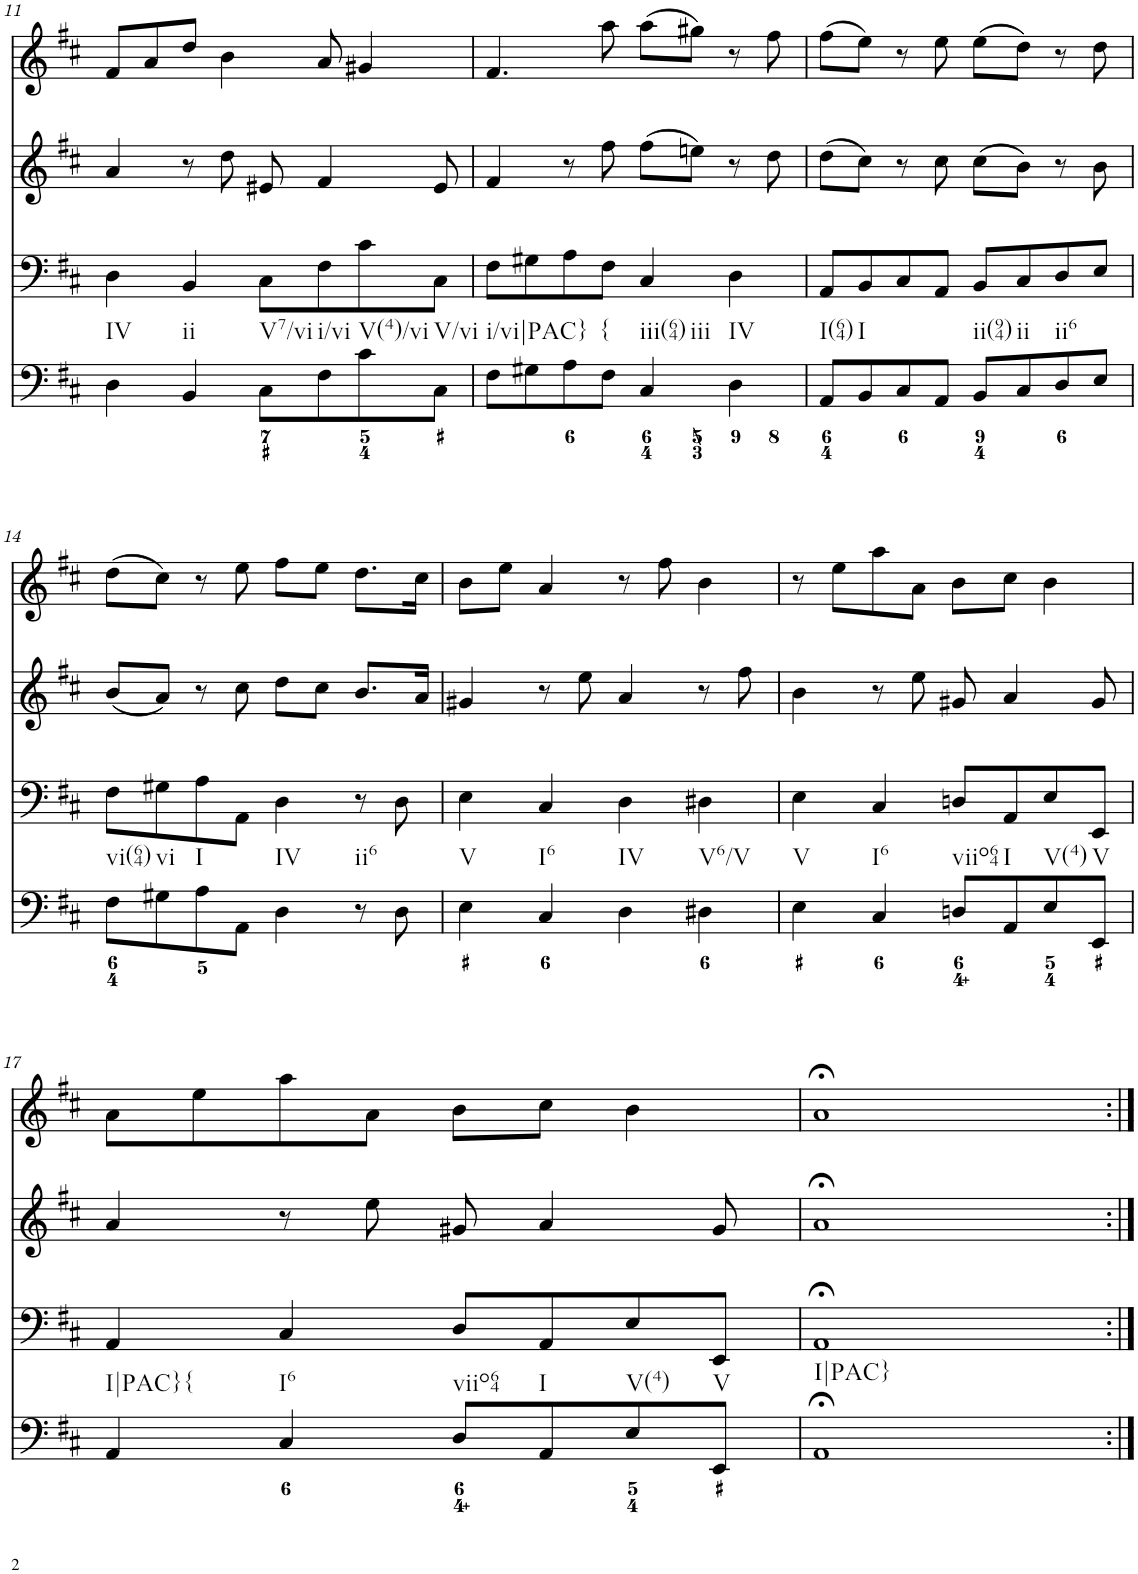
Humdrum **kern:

**kern	**kern	**kern	**kern
*part4	*part3	*part2	*part1
*staff4	*staff3	*staff2	*staff1
*I"Piano	*I"Piano	*I"Piano	*I"Piano
*I'Pno	*I'Pno	*I'Pno	*I'Pno
!!LO:PB:g=z
*clefF4	*clefF4	*clefG2	*clefG2
*k[f#c#]	*k[f#c#]	*k[f#c#]	*k[f#c#]
*D:	*D:	*D:	*D:
*M4/4	*M4/4	*M4/4	*M4/4
=11	=11	=11	=11
!LO:TX:b:t=IV	!	!	!
4D\	4D\	4a/	8f#/L
.	.	.	8a/
!LO:TX:b:t=ii	!	!	!
4BB/	4BB/	8r	8dd/J
.	.	8dd\	4b\
!LO:TX:b:t=V7/vi	!	!	!
8C#\L	8C#\L	8e#X/	.
!LO:TX:b:t=i/vi	!	!	!
8F#\	8F#\	4f#/	8a/
!LO:TX:b:t=V(4)/vi	!	!	!
8c#\	8c#\	.	4g#X/
!LO:TX:b:t=V/vi	!	!	!
8C#\J	8C#\J	8e#/	.
=12	=12	=12	=12
!LO:TX:b:t=i/vi|PAC}	!	!	!
8F#\L	8F#\L	4f#/	4.f#/
8G#X\	8G#X\	.	.
8A\	8A\	8r	.
!LO:TX:b:t={	!	!	!
8F#\J	8F#\J	8ff#\	8aa\
!LO:TX:b:t=iii(64)	!	!	!
!LO:TX:b:t=iii	!	!	!
4C#/	4C#/	(8ff#\L	(8aa\L
.	.	8een\J)	8gg#X\J)
!LO:TX:b:t=IV	!	!	!
4D\	4D\	8r	8r
.	.	8dd\	8ff#\
=13	=13	=13	=13
!LO:TX:b:t=I(64)	!	!	!
8AA/L	8AA/L	(8dd\L	(8ff#\L
!LO:TX:b:t=I	!	!	!
8BB/	8BB/	8cc#\J)	8ee\J)
8C#/	8C#/	8r	8r
8AA/J	8AA/J	8cc#\	8ee\
!LO:TX:b:t=ii(94)	!	!	!
8BB/L	8BB/L	(8cc#\L	(8ee\L
!LO:TX:b:t=ii	!	!	!
8C#/	8C#/	8b\J)	8dd\J)
!LO:TX:b:t=ii6	!	!	!
8D/	8D/	8r	8r
8E/J	8E/J	8b\	8dd\
!!LO:LB:g=z
=14	=14	=14	=14
!LO:TX:b:t=vi(64)	!	!	!
8F#\L	8F#\L	(8b/L	(8dd\L
!LO:TX:b:t=vi	!	!	!
8G#X\	8G#X\	8a/J)	8cc#\J)
!LO:TX:b:t=I	!	!	!
8A\	8A\	8r	8r
8AA\J	8AA\J	8cc#\	8ee\
!LO:TX:b:t=IV	!	!	!
4D\	4D\	8dd\L	8ff#\L
.	.	8cc#\J	8ee\J
!LO:TX:b:t=ii6	!	!	!
8r	8r	8.b/L	8.dd\L
8D\	8D\	.	.
.	.	16a/Jk	16cc#\Jk
=15	=15	=15	=15
!LO:TX:b:t=V	!	!	!
4E\	4E\	4g#X/	8b\L
.	.	.	8ee\J
!LO:TX:b:t=I6	!	!	!
4C#/	4C#/	8r	4a/
.	.	8ee\	.
!LO:TX:b:t=IV	!	!	!
4D\	4D\	4a/	8r
.	.	.	8ff#\
!LO:TX:b:t=V6/V	!	!	!
4D#X\	4D#X\	8r	4b\
.	.	8ff#\	.
=16	=16	=16	=16
!LO:TX:b:t=V	!	!	!
4E\	4E\	4b\	8r
.	.	.	8ee\L
!LO:TX:b:t=I6	!	!	!
4C#/	4C#/	8r	8aa\
.	.	8ee\	8a\J
!LO:TX:b:t=viio64	!	!	!
8Dn/L	8Dn/L	8g#X/	8b\L
!LO:TX:b:t=I	!	!	!
8AA/	8AA/	4a/	8cc#\J
!LO:TX:b:t=V(4)	!	!	!
8E/	8E/	.	4b\
!LO:TX:b:t=V	!	!	!
8EE/J	8EE/J	8g#/	.
!!LO:LB:g=z
=17	=17	=17	=17
!LO:TX:b:t=I|PAC}{	!	!	!
4AA/	4AA/	4a/	8a\L
.	.	.	8ee\
!LO:TX:b:t=I6	!	!	!
4C#/	4C#/	8r	8aa\
.	.	8ee\	8a\J
!LO:TX:b:t=viio64	!	!	!
8D/L	8D/L	8g#X/	8b\L
!LO:TX:b:t=I	!	!	!
8AA/	8AA/	4a/	8cc#\J
!LO:TX:b:t=V(4)	!	!	!
8E/	8E/	.	4b\
!LO:TX:b:t=V	!	!	!
8EE/J	8EE/J	8g#/	.
=18	=18	=18	=18
!LO:TX:b:t=I|PAC}	!	!	!
1AA;<	1AA;<	1a;<	1a;<
=:|!	=:|!	=:|!	=:|!
*-	*-	*-	*-
